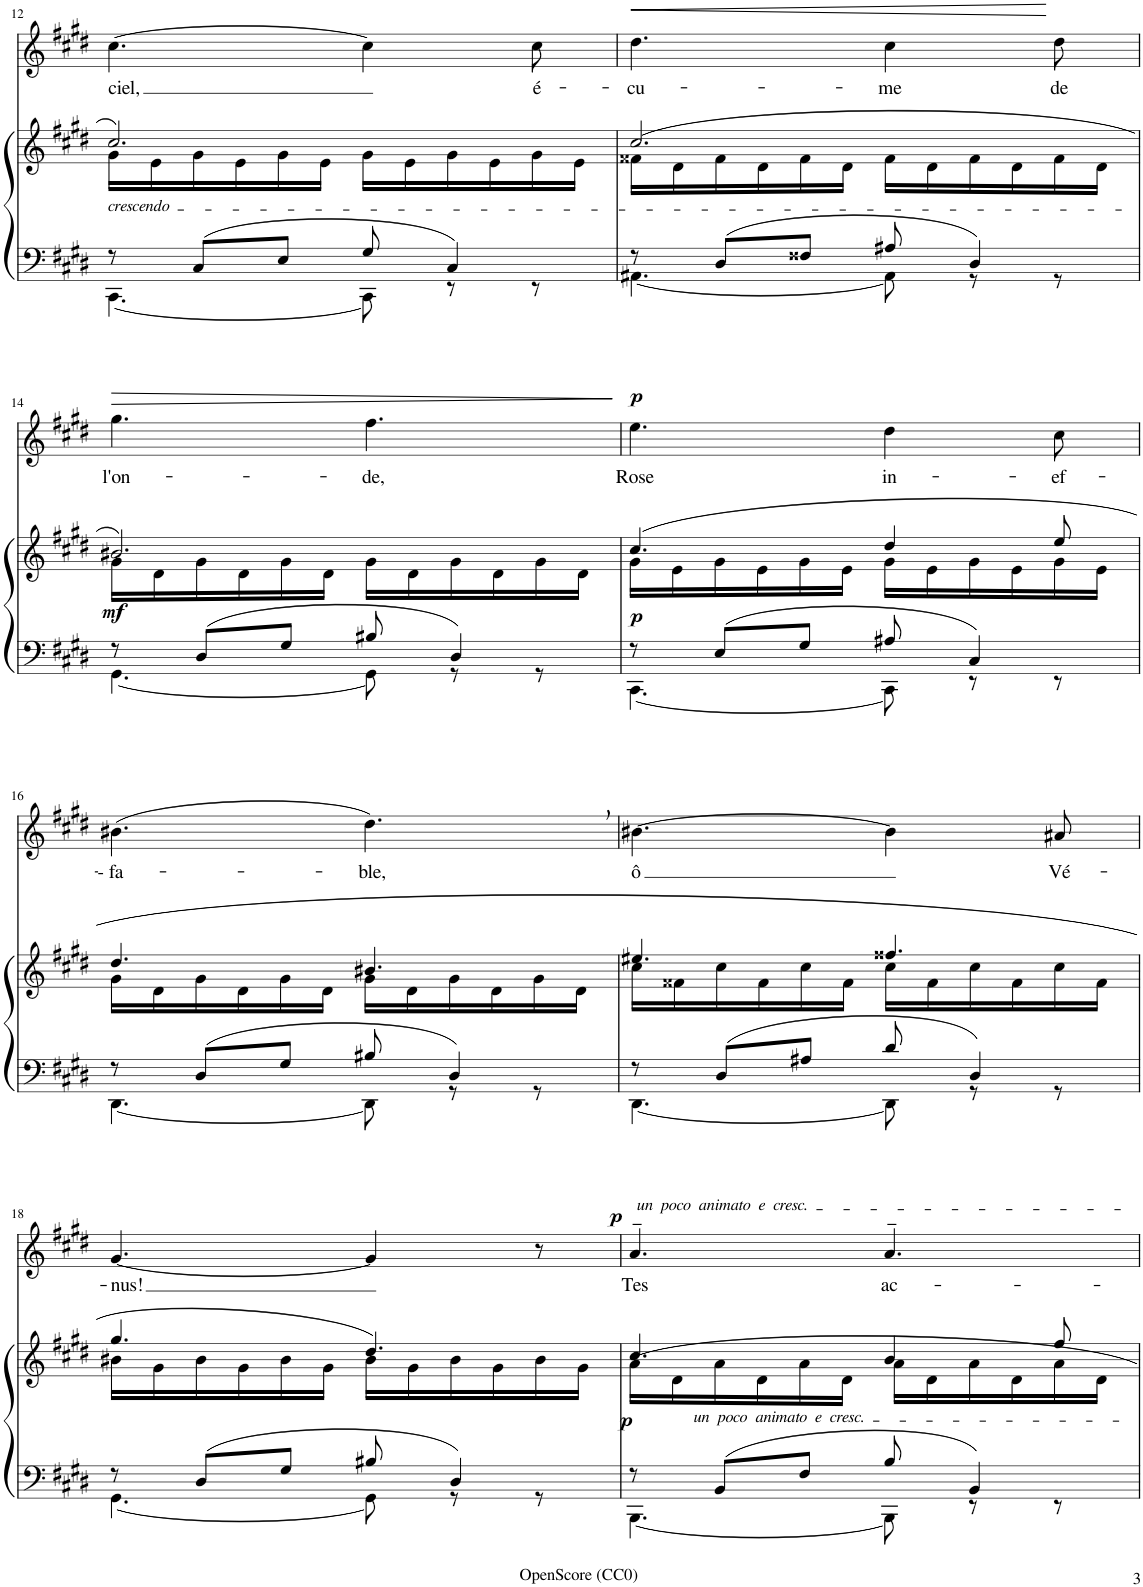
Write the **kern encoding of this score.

**kern	**kern	**dynam	**kern	**text	**dynam
*part2	*part2	*part2	*part1	*part1	*part1
*staff3	*staff2	*staff2/3	*staff1	*staff1	*staff1
*I"Piano	*	*	*I"Chant Voice	*	*
*I'Pno	*	*	*	*	*
!!LO:PB:g=z
*clefF4	*clefG2	*	*clefG2	*	*
*k[f#c#g#d#]	*k[f#c#g#d#]	*	*k[f#c#g#d#]	*	*
*M6/8	*M6/8	*	*M6/8	*	*
=12	=12	=12	=12	=12	=12
*^	*^	*	*	*	*
!	!	!LO:TX:b:i:t=crescendo	!	!	!	!	!
!	!	!	!	!	!	!LO:LY:b	!
8r	[4.CC#\	2.cc#/	16g#\LL	.	[4.cc#\	ciel,	.
.	.	.	16e\	.	.	.	.
8C#/L	.	.	16g#\	.	.	.	.
.	.	.	16e\	.	.	.	.
8E/J	.	.	16g#\	.	.	.	.
.	.	.	16e\JJ	.	.	.	.
8G#/	8CC#\]	.	16g#\LL	.	4cc#\]	.	.
.	.	.	16e\	.	.	.	.
4C#/	8r	.	16g#\	.	.	.	.
.	.	.	16e\	.	.	.	.
!	!	!	!	!	!	!LO:LY:b	!
.	8r	.	16g#\	.	8cc#\	é-	.
.	.	.	16e\JJ	.	.	.	.
=13	=13	=13	=13	=13	=13	=13	=13
!	!	!	!	!	!	!LO:LY:b	!LO:HP:b
8r	[4.AA#X\	(2.cc#/	16f##X\LL	.	4.dd#\	-cu-	<
.	.	.	16d#\	.	.	.	.
8D#/L	.	.	16f##\	.	.	.	.
.	.	.	16d#\	.	.	.	.
8F##X/J	.	.	16f##\	.	.	.	.
.	.	.	16d#\JJ	.	.	.	.
!	!	!	!	!	!	!LO:LY:b	!
8A#X/	8AA#\]	.	16f##\LL	.	4cc#\	-me	.
.	.	.	16d#\	.	.	.	.
4D#/	8r	.	16f##\	.	.	.	.
.	.	.	16d#\	.	.	.	.
!	!	!	!	!	!	!LO:LY:b	!
.	8r	.	16f##\	.	8dd#\	de	[
.	.	.	16d#\JJ	.	.	.	.
!!LO:LB:g=z
=14	=14	=14	=14	=14	=14	=14	=14
!	!	!	!	!LO:DY:b	!	!LO:LY:b	!LO:HP:b
8r	[4.GG#\	2.b#X/)	16g#\LL	mf	4.gg#\	l'on-	>
.	.	.	16d#\	.	.	.	.
8D#/L	.	.	16g#\	.	.	.	.
.	.	.	16d#\	.	.	.	.
8G#/J	.	.	16g#\	.	.	.	.
.	.	.	16d#\JJ	.	.	.	.
!	!	!	!	!	!	!LO:LY:b	!
8B#X/	8GG#\]	.	16g#\LL	.	4.ff#\	-de,	.
.	.	.	16d#\	.	.	.	.
4D#/	8r	.	16g#\	.	.	.	.
.	.	.	16d#\	.	.	.	.
.	8r	.	16g#\	.	.	.	.
.	.	.	16d#\JJ	.	.	.	.
*v	*v	*	*	*	*	*	*
*	*v	*v	*	*	*	*
.	.	.	.	.	]
=15	=15	=15	=15	=15	=15
*^	*^	*	*	*	*
!	!	!	!	!LO:DY:b	!	!LO:LY:b	!LO:DY:a
8r	[4.CC#\	(4.cc#/	16g#\LL	p	4.ee\	Rose	p
.	.	.	16e\	.	.	.	.
8E/L	.	.	16g#\	.	.	.	.
.	.	.	16e\	.	.	.	.
8G#/J	.	.	16g#\	.	.	.	.
.	.	.	16e\JJ	.	.	.	.
!	!	!	!	!	!	!LO:LY:b	!
8A#X/	8CC#\]	4dd#/	16g#\LL	.	4dd#\	in-	.
.	.	.	16e\	.	.	.	.
4C#/	8r	.	16g#\	.	.	.	.
.	.	.	16e\	.	.	.	.
!	!	!	!	!	!	!LO:LY:b	!
.	8r	8ee/	16g#\	.	8cc#\	-ef-	.
.	.	.	16e\JJ	.	.	.	.
!!LO:LB:g=z
=16	=16	=16	=16	=16	=16	=16	=16
!	!	!	!	!	!	!LO:LY:b	!
8r	[4.DD#\	4.dd#/	16g#\LL	.	(4.b#X\	-- fa-	.
.	.	.	16d#\	.	.	.	.
8D#/L	.	.	16g#\	.	.	.	.
.	.	.	16d#\	.	.	.	.
8G#/J	.	.	16g#\	.	.	.	.
.	.	.	16d#\JJ	.	.	.	.
!	!	!	!	!	!	!LO:LY:b	!
8B#X/	8DD#\]	4.b#X/	16g#\LL	.	4.dd#,\)	-ble,	.
.	.	.	16d#\	.	.	.	.
4D#/	8r	.	16g#\	.	.	.	.
.	.	.	16d#\	.	.	.	.
.	8r	.	16g#\	.	.	.	.
.	.	.	16d#\JJ	.	.	.	.
=17	=17	=17	=17	=17	=17	=17	=17
!	!	!	!	!	!	!LO:LY:b	!
8r	[4.DD#\	4.ee#X/	16cc#\LL	.	[4.b#X\	ô	.
.	.	.	16f##X\	.	.	.	.
8D#/L	.	.	16cc#\	.	.	.	.
.	.	.	16f##\	.	.	.	.
8A#X/J	.	.	16cc#\	.	.	.	.
.	.	.	16f##\JJ	.	.	.	.
8d#/	8DD#\]	4.ff##X/	16cc#\LL	.	4b#\]	.	.
.	.	.	16f##\	.	.	.	.
4D#/	8r	.	16cc#\	.	.	.	.
.	.	.	16f##\	.	.	.	.
!	!	!	!	!	!	!LO:LY:b	!
.	8r	.	16cc#\	.	8a#X/	Vé-	.
.	.	.	16f##\JJ	.	.	.	.
!!LO:LB:g=z
=18	=18	=18	=18	=18	=18	=18	=18
!	!	!	!	!	!	!LO:LY:b	!
8r	[4.GG#\	4.gg#/	16b#X\LL	.	[4.g#/	-nus!	.
.	.	.	16g#\	.	.	.	.
8D#/L	.	.	16b#\	.	.	.	.
.	.	.	16g#\	.	.	.	.
8G#/J	.	.	16b#\	.	.	.	.
.	.	.	16g#\JJ	.	.	.	.
8B#X/	8GG#\]	4.dd#/)	16b#\LL	.	4g#/]	.	.
.	.	.	16g#\	.	.	.	.
4D#/	8r	.	16b#\	.	.	.	.
.	.	.	16g#\	.	.	.	.
.	8r	.	16b#\	.	8r	.	.
.	.	.	16g#\JJ	.	.	.	.
=19	=19	=19	=19	=19	=19	=19	=19
!	!	!	!	!	!LO:TX:a:i:t=un  poco  animato  e  cresc.	!	!
!	!	!	!	!LO:DY:b	!	!LO:LY:b	!LO:DY:a
8r	[4.BBB\	4.cc#/	16a\LL	p	4.a~>/	Tes	p
.	.	.	16d#\	.	.	.	.
!	!	!	!LO:TX:b:i:t=un  poco  animato  e  cresc.	!	!	!	!
8BB/L	.	.	16a\	.	.	.	.
.	.	.	16d#\	.	.	.	.
8F#/J	.	.	16a\	.	.	.	.
.	.	.	16d#\JJ	.	.	.	.
!	!	!	!	!	!	!LO:LY:b	!
8B/	8BBB\]	4b/	16a\LL	.	4.a~>/	ac-	.
.	.	.	16d#\	.	.	.	.
4BB/	8r	.	16a\	.	.	.	.
.	.	.	16d#\	.	.	.	.
.	8r	8ff#/	16a\	.	.	.	.
.	.	.	16d#\JJ	.	.	.	.
*v	*v	*	*	*	*	*	*
*	*v	*v	*	*	*	*
=	=	=	=	=	=
*-	*-	*-	*-	*-	*-
